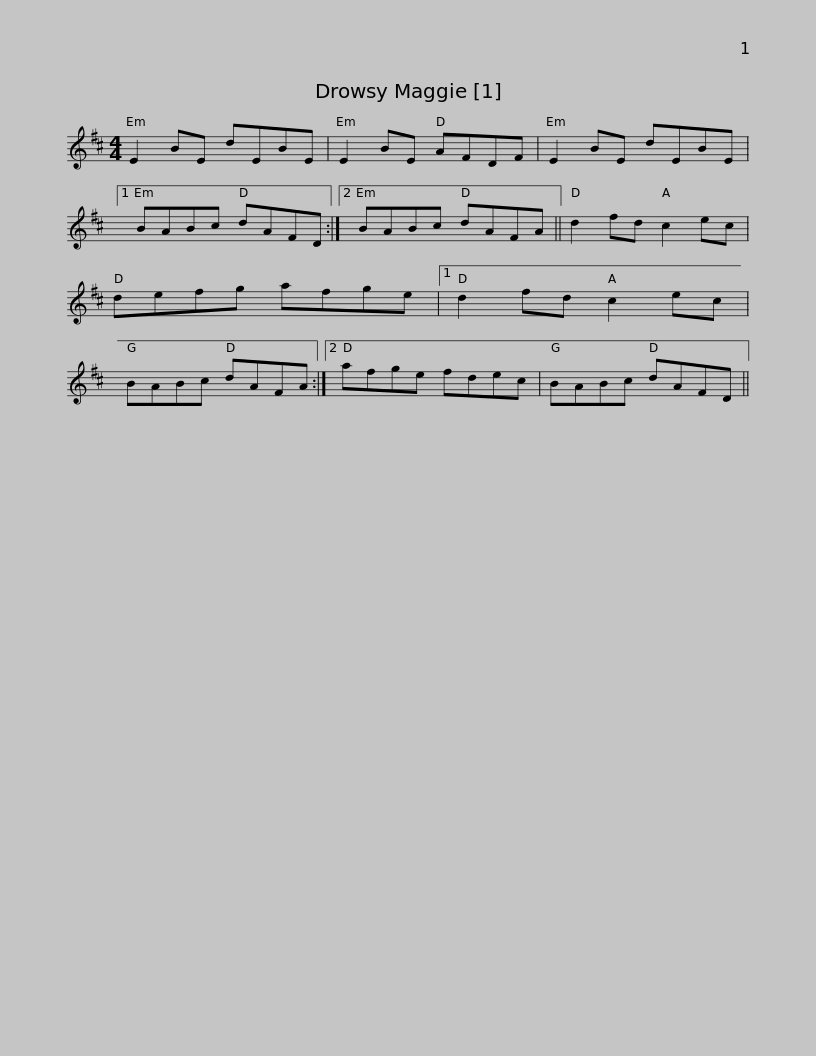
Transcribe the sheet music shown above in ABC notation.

X:1
L:1/8
M:4/4
I:linebreak $
K:D
V:1 treble
V:1
 E2 BE dEBE | E2 BE AFDF | E2 BE dEBE |1 BABc dAFD :|2 BABc dAFA || %5
 d2 fd c2 ec |$ defg afge |1 d2 fd c2 ec | BABc dAFA :|2 afge fdec | %10
 BABc dAFD || %11
